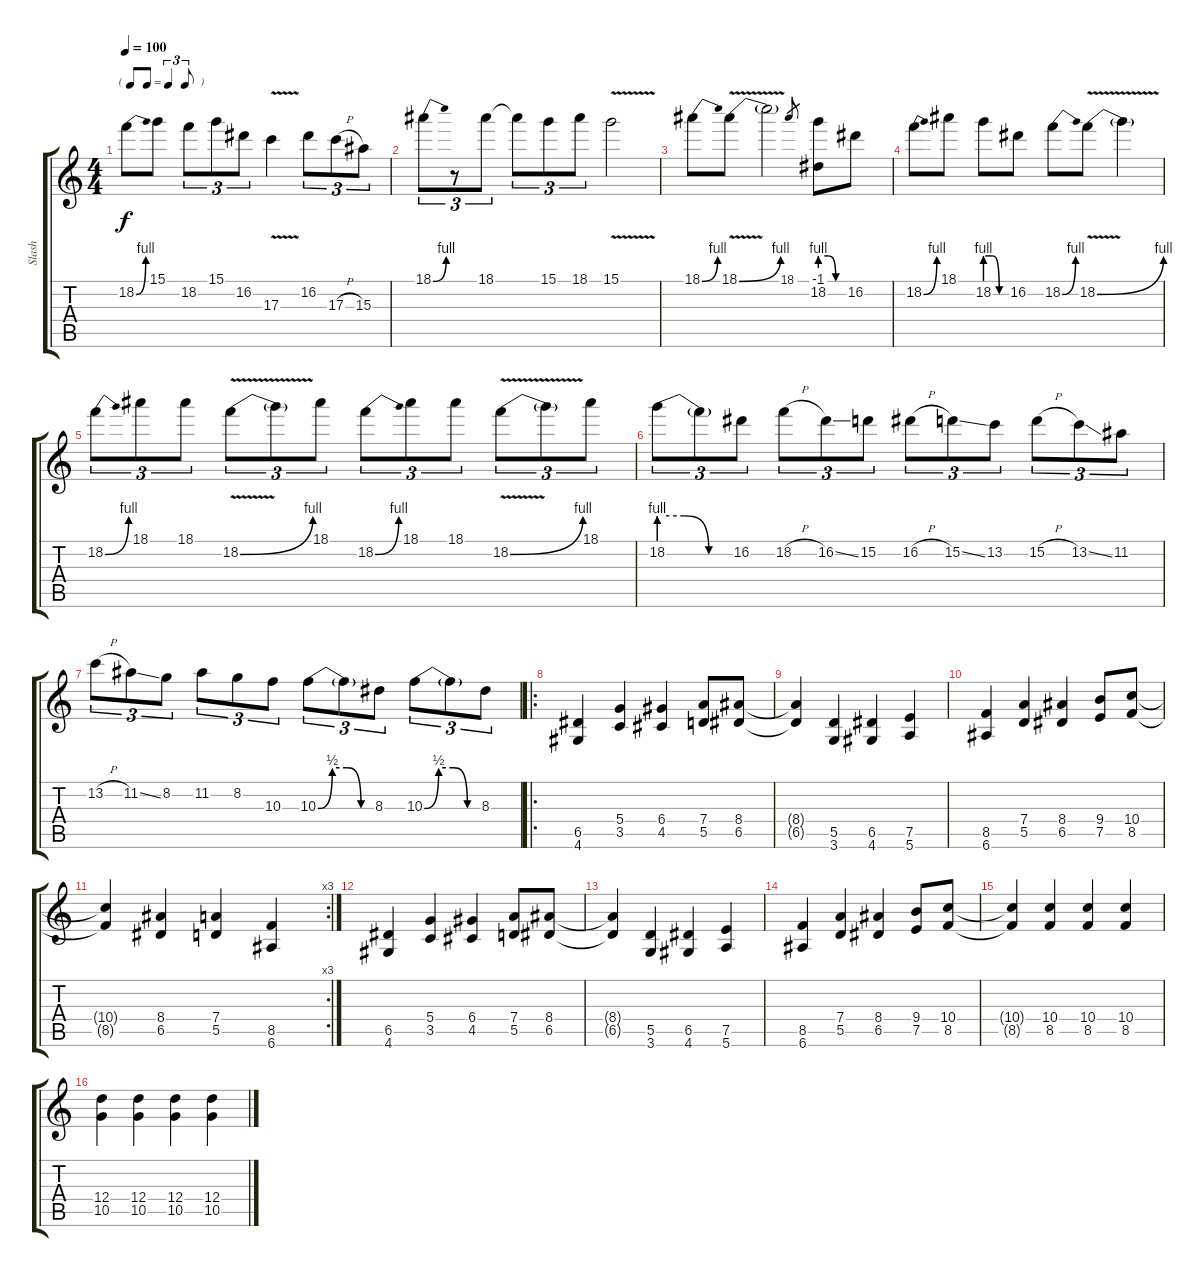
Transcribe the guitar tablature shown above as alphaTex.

\track ("Slash" "Slash") {instrument distortionguitar}
\staff {score tabs}
\tuning (E4 B3 G3 D3 A2 E2) {hide}
\ts (4 4)
\tf triplet8th
\tempo 100
\clef g2
\ks c
18.2{be (bend 0 0 60 4)}.8{dy f} 15.1.8 18.2.8{tu (3 2)} 15.1.8{tu (3 2)} 16.2.8{tu (3 2)} 17.3{v}.4 16.2.8{tu (3 2)} 17.3{h}.8{tu (3 2)} 15.3.8{tu (3 2)} |
18.1{be (bend 0 0 60 4)}.8{tu (3 2)} r.8{tu (3 2)} 18.1.8{tu (3 2)} 18.1{t}.8{tu (3 2)} 15.1.8{tu (3 2)} 18.1.8{tu (3 2)} 15.1{v}.2 |
18.1{be (bend 0 0 60 4)}.8 18.1{be (bend 0 0 60 4) v}.8 18.1{t}.2 18.1.8{gr} (-1.1 18.2{be (custom 0 4 20 4 40 0 60 0)}).8 16.2.8 |
18.2{be (bend 0 0 60 4)}.8 18.1.8 18.2{be (custom 0 4 20 4 40 0 60 0)}.8 16.2.8 18.2{be (bend 0 0 60 4)}.8 18.2{be (bend 0 0 60 4) v}.8 18.2{t}.4 |
18.2{be (bend 0 0 60 4)}.8{tu (3 2)} 18.1.8{tu (3 2)} 18.1.8{tu (3 2)} 18.2{be (bend 0 0 60 4) v}.8{tu (3 2)} 18.2{t}.8{tu (3 2)} 18.1.8{tu (3 2)} 18.2{be (bend 0 0 60 4)}.8{tu (3 2)} 18.1.8{tu (3 2)} 18.1.8{tu (3 2)} 18.2{be (bend 0 0 60 4) v}.8{tu (3 2)} 18.2{t}.8{tu (3 2)} 18.1.8{tu (3 2)} |
18.2{be (custom 0 4 20 4 40 0 60 0)}.8{tu (3 2)} 18.2{t}.8{tu (3 2)} 16.2.8{tu (3 2)} 18.2{h}.8{tu (3 2)} 16.2{ss}.8{tu (3 2)} 15.2.8{tu (3 2)} 16.2{h}.8{tu (3 2)} 15.2{ss}.8{tu (3 2)} 13.2.8{tu (3 2)} 15.2{h}.8{tu (3 2)} 13.2{ss}.8{tu (3 2)} 11.2.8{tu (3 2)} |
13.2{h}.8{tu (3 2)} 11.2{ss}.8{tu (3 2)} 8.2.8{tu (3 2)} 11.2.8{tu (3 2)} 8.2.8{tu (3 2)} 10.3.8{tu (3 2)} 10.3{be (custom 0 0 15 2 30 2 45 0 60 0)}.8{tu (3 2)} 10.3{t}.8{tu (3 2)} 8.3.8{tu (3 2)} 10.3{be (custom 0 0 15 2 30 2 45 0 60 0)}.8{tu (3 2)} 10.3{t}.8{tu (3 2)} 8.3.8{tu (3 2)} |
\ro
(6.5 4.6).4 (5.4 3.5).4 (6.4 4.5).4 (7.4 5.5).8 (8.4 6.5).8 |
(8.4{t} 6.5{t}).4 (5.5 3.6).4 (6.5 4.6).4 (7.5 5.6).4 |
(8.5 6.6).4 (7.4 5.5).4 (8.4 6.5).4 (9.4 7.5).8 (10.4 8.5).8 |
\rc 3
(10.4{t} 8.5{t}).4 (8.4 6.5).4 (7.4 5.5).4 (8.5 6.6).4 |
(6.5 4.6).4 (5.4 3.5).4 (6.4 4.5).4 (7.4 5.5).8 (8.4 6.5).8 |
(8.4{t} 6.5{t}).4 (5.5 3.6).4 (6.5 4.6).4 (7.5 5.6).4 |
(8.5 6.6).4 (7.4 5.5).4 (8.4 6.5).4 (9.4 7.5).8 (10.4 8.5).8 |
(10.4{t} 8.5{t}).4 (10.4 8.5).4 (10.4 8.5).4 (10.4 8.5).4 |
(12.4 10.5).4 (12.4 10.5).4 (12.4 10.5).4 (12.4 10.5).4
